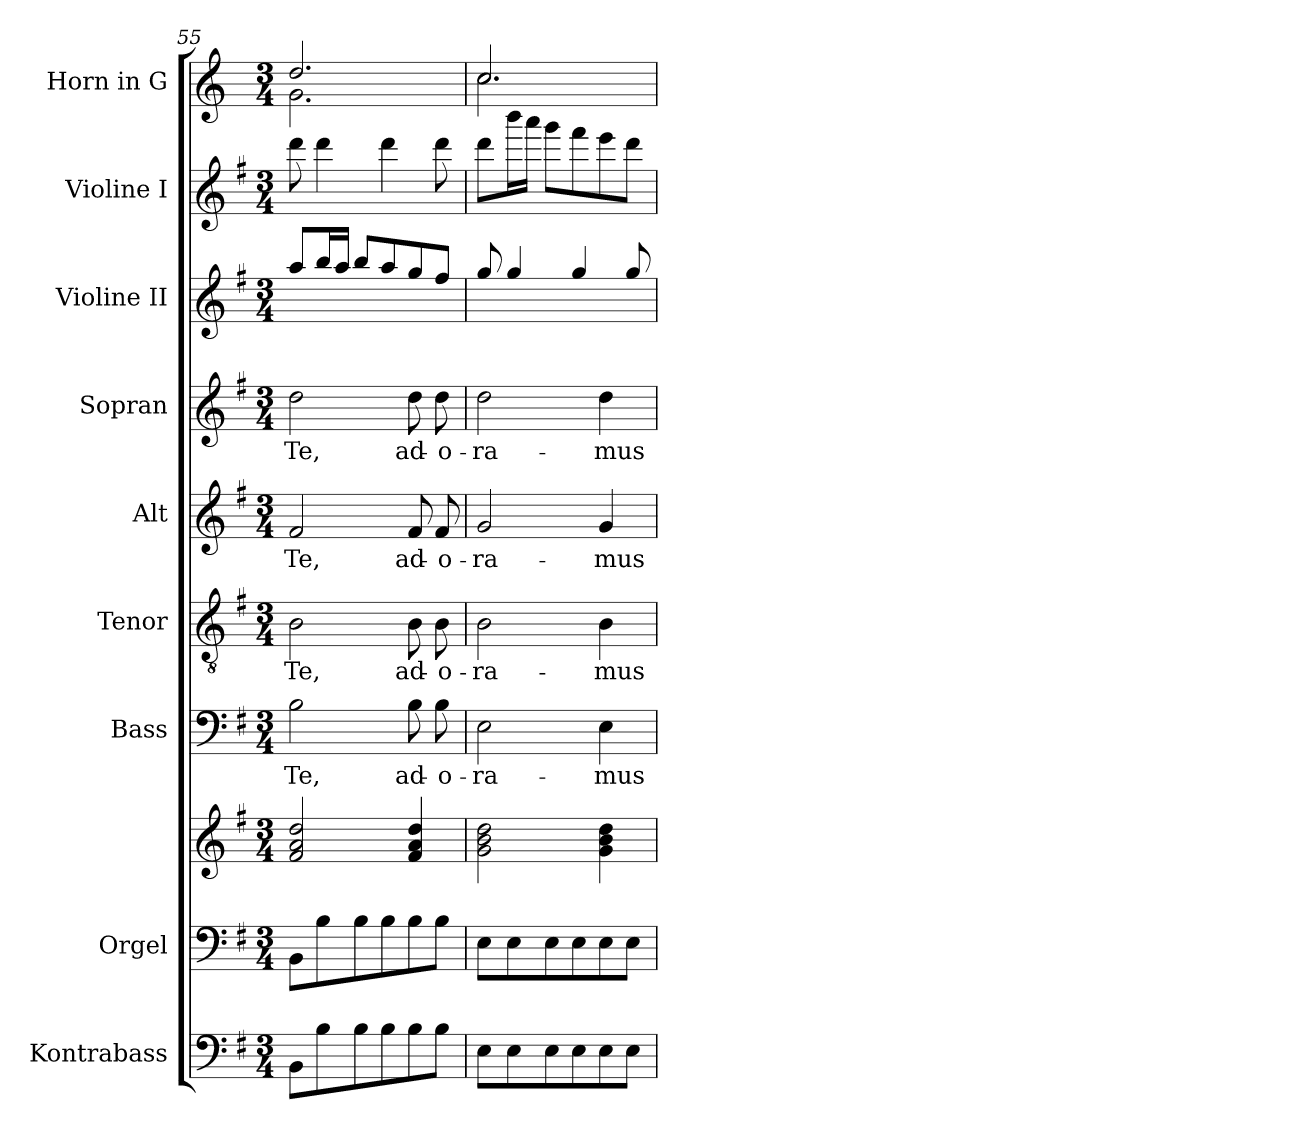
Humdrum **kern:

**kern	**kern	**kern	**kern	**text	**kern	**text	**kern	**text	**kern	**text	**kern	**kern	**kern
*part9	*part8	*part8	*part7	*part7	*part6	*part6	*part5	*part5	*part4	*part4	*part3	*part2	*part1
*staff10	*staff9	*staff8	*staff7	*staff7	*staff6	*staff6	*staff5	*staff5	*staff4	*staff4	*staff3	*staff2	*staff1
*I"Kontrabass	*I"Orgel	*	*I"Bass	*	*I"Tenor	*	*I"Alt	*	*I"Sopran	*	*I"Violine II	*I"Violine I	*I"Horn in G
*I'Kb.	*I'Org.	*	*I'B	*	*I'T	*	*I'A	*	*I'S	*	*I'Vl. II	*I'Vl. I	*I'Hrn.
*clefF4	*clefF4	*clefG2	*clefF4	*	*clefGv2	*	*clefG2	*	*clefG2	*	*clefG2	*clefG2	*clefG2
*ITrd7c12	*	*	*	*	*	*	*	*	*	*	*ITrd7c12	*ITrd7c12	*ITrd3c5
*k[f#]	*k[f#]	*k[f#]	*k[f#]	*	*k[f#]	*	*k[f#]	*	*k[f#]	*	*k[f#]	*k[f#]	*k[f#]
*G:	*G:	*G:	*G:	*	*G:	*	*G:	*	*G:	*	*G:	*G:	*G:
*M3/4	*M3/4	*M3/4	*M3/4	*	*M3/4	*	*M3/4	*	*M3/4	*	*M3/4	*M3/4	*M3/4
=55	=55	=55	=55	=55	=55	=55	=55	=55	=55	=55	=55	=55	=55
!	!	!	!	!LO:LY:b	!	!LO:LY:b	!	!LO:LY:b	!	!LO:LY:b	!	!	!
*	*	*	*	*	*	*	*	*	*	*	*	*	*^
8BBB\L	8BB\L	2f#/ 2a/ 2dd/	2B\	Te,	2B\	Te,	2f#/	Te,	2dd\	Te,	8a/L	8dd\	2.a/	2.d\
8BB\	8B\	.	.	.	.	.	.	.	.	.	16b/L	4dd\	.	.
.	.	.	.	.	.	.	.	.	.	.	16a/JJ	.	.	.
8BB\	8B\	.	.	.	.	.	.	.	.	.	8b/L	.	.	.
8BB\	8B\	.	.	.	.	.	.	.	.	.	8a/	4dd\	.	.
!	!	!	!	!LO:LY:b	!	!LO:LY:b	!	!LO:LY:b	!	!LO:LY:b	!	!	!	!
8BB\	8B\	4f#/ 4a/ 4dd/	8B\	ad-	8B\	ad-	8f#/	ad-	8dd\	ad-	8g/	.	.	.
!	!	!	!	!LO:LY:b	!	!LO:LY:b	!	!LO:LY:b	!	!LO:LY:b	!	!	!	!
8BB\J	8B\J	.	8B\	-o-	8B\	-o-	8f#/	-o-	8dd\	-o-	8f#/J	8dd\	.	.
=56	=56	=56	=56	=56	=56	=56	=56	=56	=56	=56	=56	=56	=56	=56
!	!	!	!	!LO:LY:b	!	!LO:LY:b	!	!LO:LY:b	!	!LO:LY:b	!	!	!	!
8EE\L	8E\L	2g\ 2b\ 2dd\	2E\	-ra-	2B\	-ra-	2g/	-ra-	2dd\	-ra-	8g/	8dd\L	2.g/	2.g\
8EE\	8E\	.	.	.	.	.	.	.	.	.	4g/	16bb\L	.	.
.	.	.	.	.	.	.	.	.	.	.	.	16aa\JJ	.	.
8EE\	8E\	.	.	.	.	.	.	.	.	.	.	8gg\L	.	.
8EE\	8E\	.	.	.	.	.	.	.	.	.	4g/	8ff#\	.	.
!	!	!	!	!LO:LY:b	!	!LO:LY:b	!	!LO:LY:b	!	!LO:LY:b	!	!	!	!
8EE\	8E\	4g\ 4b\ 4dd\	4E\	-mus	4B\	-mus	4g/	-mus	4dd\	-mus	.	8ee\	.	.
8EE\J	8E\J	.	.	.	.	.	.	.	.	.	8g/	8dd\J	.	.
*	*	*	*	*	*	*	*	*	*	*	*	*	*v	*v
=	=	=	=	=	=	=	=	=	=	=	=	=	=
*-	*-	*-	*-	*-	*-	*-	*-	*-	*-	*-	*-	*-	*-
